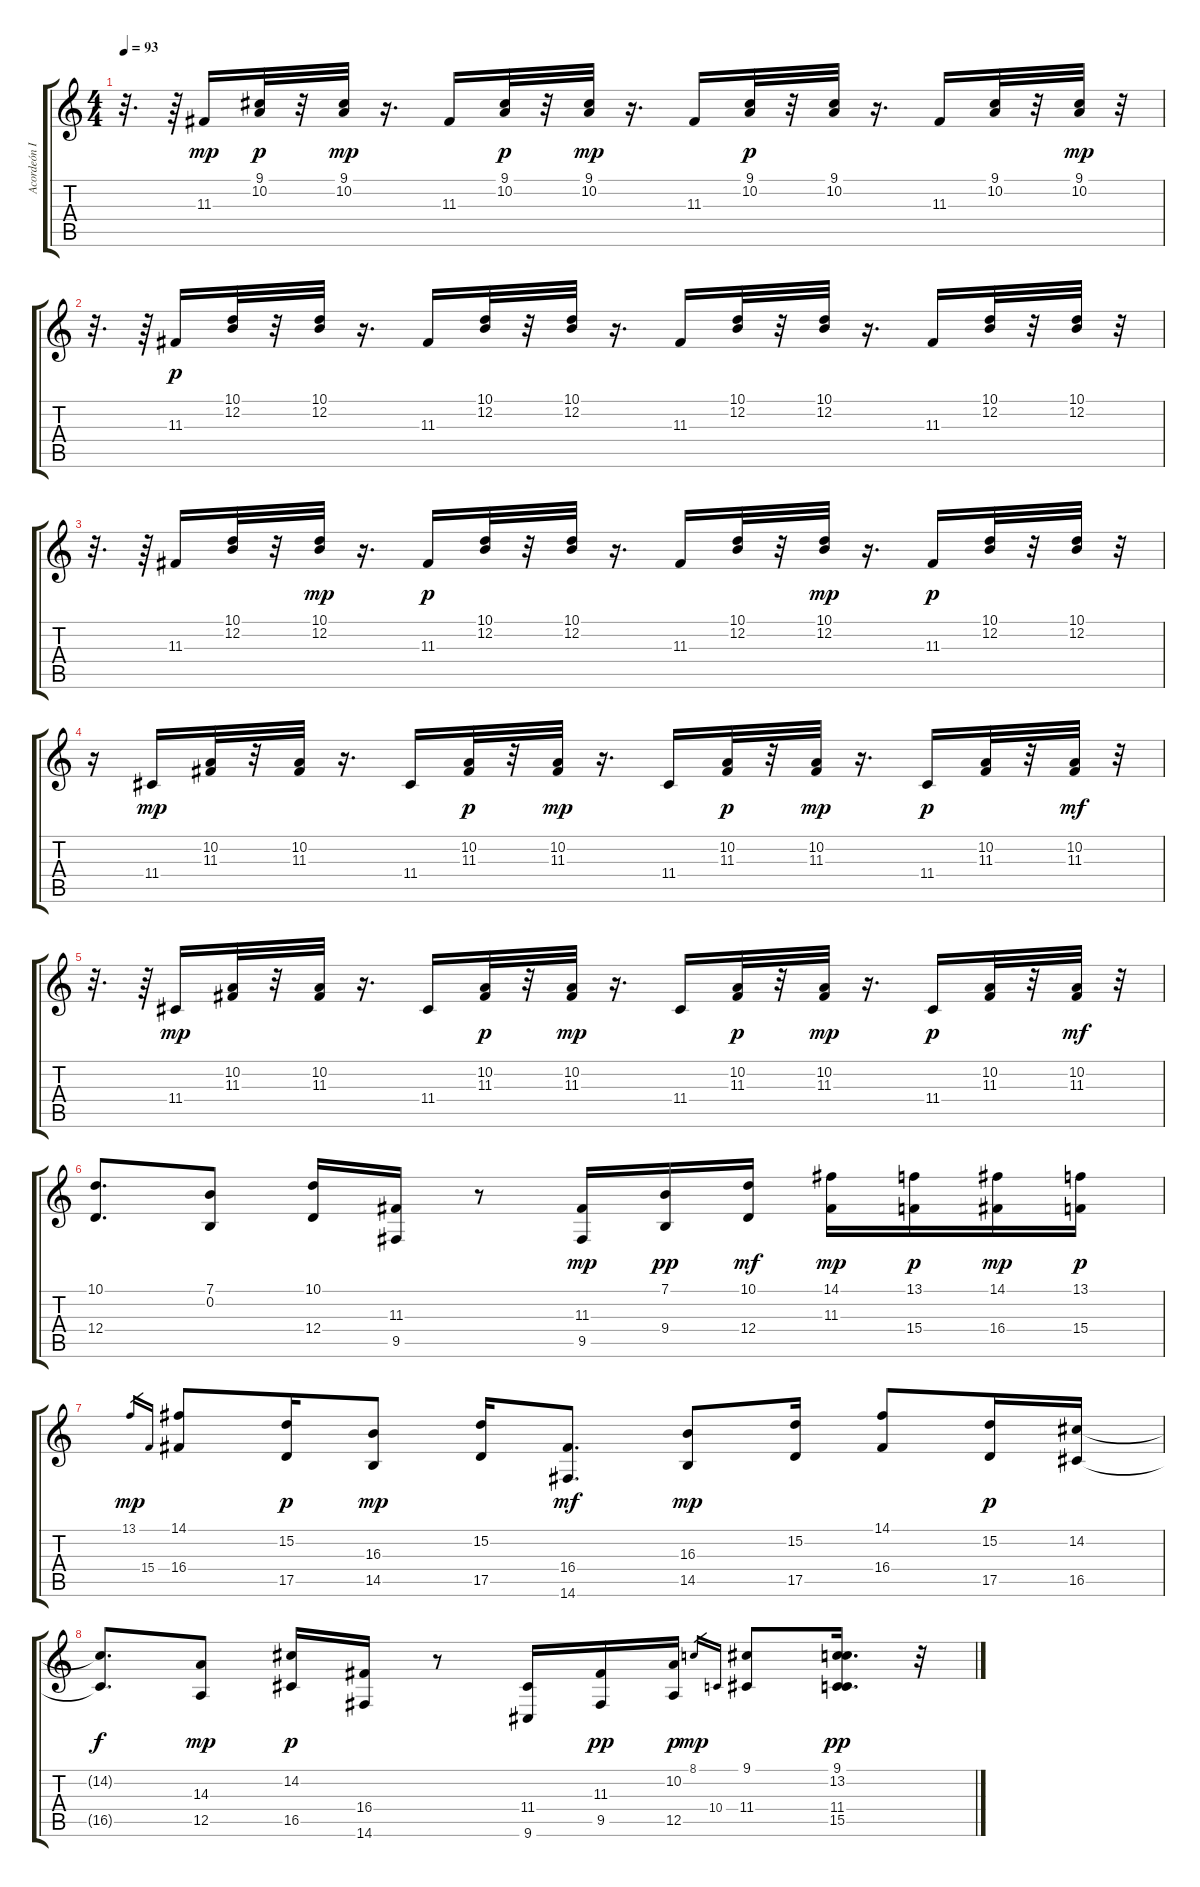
\track ("Acordeón II" "Acordeón I") {instrument tangoaccordion}
\staff {score tabs}
\tuning (E4 B3 G3 D3 A2 E2) {hide}
\ts (4 4)
\tempo 93
\clef g2
\ks c
r.32{d dy mp} r.64 11.3.16 (9.1 10.2).32{dy p} r.32 (9.1 10.2).32{dy mp} r.16{d} 11.3.16 (9.1 10.2).32{dy p} r.32 (9.1 10.2).32{dy mp} r.16{d} 11.3.16 (9.1 10.2).32{dy p} r.32 (9.1 10.2).32 r.16{d} 11.3.16 (9.1 10.2).32 r.32 (9.1 10.2).32{dy mp} r.32 |
r.32{d} r.64 11.3.16{dy p} (10.1 12.2).32 r.32 (10.1 12.2).32 r.16{d} 11.3.16 (10.1 12.2).32 r.32 (10.1 12.2).32 r.16{d} 11.3.16 (10.1 12.2).32 r.32 (10.1 12.2).32 r.16{d} 11.3.16 (10.1 12.2).32 r.32 (10.1 12.2).32 r.32 |
r.32{d} r.64 11.3.16 (10.1 12.2).32 r.32 (10.1 12.2).32{dy mp} r.16{d} 11.3.16{dy p} (10.1 12.2).32 r.32 (10.1 12.2).32 r.16{d} 11.3.16 (10.1 12.2).32 r.32 (10.1 12.2).32{dy mp} r.16{d} 11.3.16{dy p} (10.1 12.2).32 r.32 (10.1 12.2).32 r.32 |
r.16 11.4.16{dy mp} (10.2 11.3).32 r.32 (10.2 11.3).32 r.16{d} 11.4.16 (10.2 11.3).32{dy p} r.32 (10.2 11.3).32{dy mp} r.16{d} 11.4.16 (10.2 11.3).32{dy p} r.32 (10.2 11.3).32{dy mp} r.16{d} 11.4.16{dy p} (10.2 11.3).32 r.32 (10.2 11.3).32{dy mf} r.32 |
r.32{d} r.64 11.4.16{dy mp} (10.2 11.3).32 r.32 (10.2 11.3).32 r.16{d} 11.4.16 (10.2 11.3).32{dy p} r.32 (10.2 11.3).32{dy mp} r.16{d} 11.4.16 (10.2 11.3).32{dy p} r.32 (10.2 11.3).32{dy mp} r.16{d} 11.4.16{dy p} (10.2 11.3).32 r.32 (10.2 11.3).32{dy mf} r.32 |
(10.1 12.4).8{d} (7.1 0.2).8 (10.1 12.4).16 (11.3 9.5).16 r.8 (11.3 9.5).16{dy mp} (7.1 9.4).16{dy pp} (10.1 12.4).16{dy mf} (14.1 11.3).16{dy mp} (13.1 15.4).16{dy p} (14.1 16.4).16{dy mp} (13.1 15.4).16{dy p} |
13.1.16{gr dy mp} 15.4.16{gr} (14.1 16.4).8 (15.2 17.5).16{dy p} (16.3 14.5).8{dy mp} (15.2 17.5).16 (16.4 14.6).8{d dy mf} (16.3 14.5).8{dy mp} (15.2 17.5).16 (14.1 16.4).8 (15.2 17.5).16{dy p} (14.2 16.5).16 |
(14.2{t} 16.5{t}).8{d dy f} (14.3 12.5).8{dy mp} (14.2 16.5).16{dy p} (16.4 14.6).16 r.8 (11.4 9.6).16 (11.3 9.5).16{dy pp} (10.2 12.5).16{dy p} 8.1.16{gr dy mp} 10.4.16{gr} (9.1 11.4).8 (9.1 13.2 11.4 15.5).16{d dy pp} r.32
